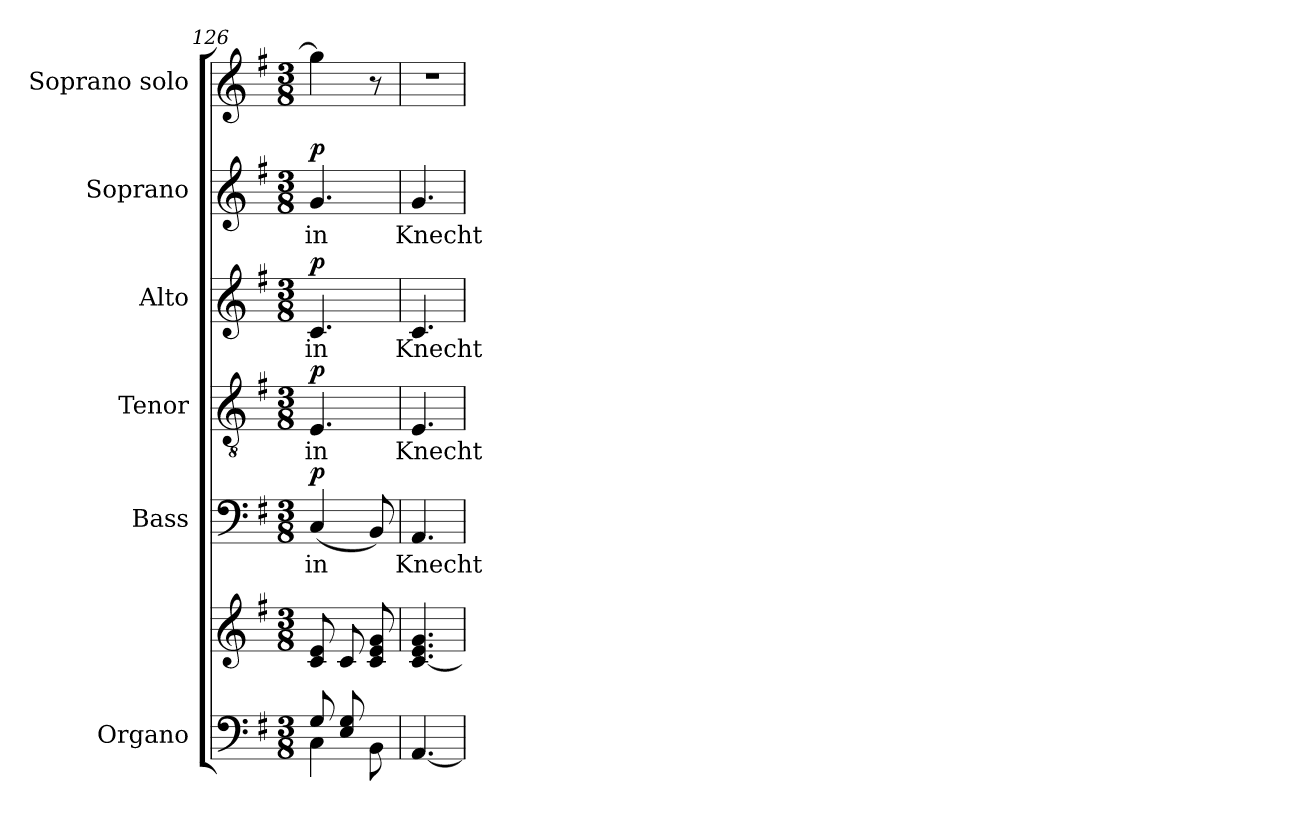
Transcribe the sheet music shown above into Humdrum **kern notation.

**kern	**kern	**kern	**text	**dynam	**kern	**text	**dynam	**kern	**text	**dynam	**kern	**text	**dynam	**kern
*part6	*part6	*part5	*part5	*part5	*part4	*part4	*part4	*part3	*part3	*part3	*part2	*part2	*part2	*part1
*staff7	*staff6	*staff5	*staff5	*staff5	*staff4	*staff4	*staff4	*staff3	*staff3	*staff3	*staff2	*staff2	*staff2	*staff1
*I"Organo	*	*I"Bass	*	*	*I"Tenor	*	*	*I"Alto	*	*	*I"Soprano	*	*	*I"Soprano solo
*I'Org.	*	*I'B.	*	*	*I'T.	*	*	*I'A.	*	*	*I'S.	*	*	*I'S.s
*clefF4	*clefG2	*clefF4	*	*	*clefGv2	*	*	*clefG2	*	*	*clefG2	*	*	*clefG2
*k[f#]	*k[f#]	*k[f#]	*	*	*k[f#]	*	*	*k[f#]	*	*	*k[f#]	*	*	*k[f#]
*M3/8	*M3/8	*M3/8	*	*	*M3/8	*	*	*M3/8	*	*	*M3/8	*	*	*M3/8
=126	=126	=126	=126	=126	=126	=126	=126	=126	=126	=126	=126	=126	=126	=126
*^	*	*	*	*	*	*	*	*	*	*	*	*	*	*
!	!	!	!	!LO:LY:b	!LO:DY:a	!	!LO:LY:b	!LO:DY:a	!	!LO:LY:b	!LO:DY:a	!	!LO:LY:b	!LO:DY:a	!
8G/	4C\	8c/ 8e/	(<4C/	in	p	4.E/	in	p	4.c/	in	p	4.g/	in	p	4gg\]
8E/ 8G/	.	8c/	.	.	.	.	.	.	.	.	.	.	.	.	.
8ryy	8BB\	8c/ 8e/ 8g/	8BB/)	.	.	.	.	.	.	.	.	.	.	.	8r
=127	=127	=127	=127	=127	=127	=127	=127	=127	=127	=127	=127	=127	=127	=127	=127
!	!	!	!	!LO:LY:b	!	!	!LO:LY:b	!	!	!LO:LY:b	!	!	!LO:LY:b	!	!
*v	*v	*	*	*	*	*	*	*	*	*	*	*	*	*	*
[4.AA/	[4.c/ 4.e/ 4.g/	4.AA/	Knecht-	.	4.E/	Knecht-	.	4.c/	Knecht-	.	4.g/	Knecht-	.	4.r
=	=	=	=	=	=	=	=	=	=	=	=	=	=	=
*-	*-	*-	*-	*-	*-	*-	*-	*-	*-	*-	*-	*-	*-	*-
